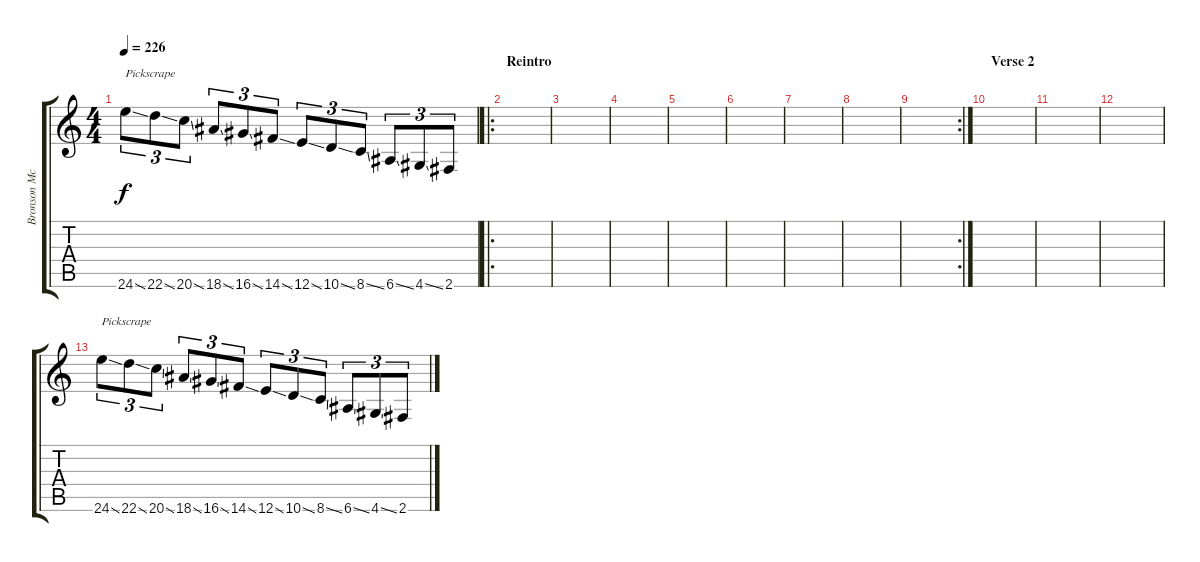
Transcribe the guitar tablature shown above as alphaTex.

\track ("Bronson McDowall (Guitar Fills)" "Bronson Mc") {instrument distortionguitar}
\staff {score tabs}
\tuning (E4 B3 G3 D3 A2 E2) {hide}
\ts (4 4)
\tempo 226
\clef g2
\ks c
24.6{ss}.8{tu (3 2) txt "Pickscrape" dy f} 22.6{ss}.8{tu (3 2)} 20.6{ss}.8{tu (3 2)} 18.6{ss}.8{tu (3 2)} 16.6{ss}.8{tu (3 2)} 14.6{ss}.8{tu (3 2)} 12.6{ss}.8{tu (3 2)} 10.6{ss}.8{tu (3 2)} 8.6{ss}.8{tu (3 2)} 6.6{ss}.8{tu (3 2)} 4.6{ss}.8{tu (3 2)} 2.6.8{tu (3 2)} |
\ro
\section ("" "Reintro")
|
|
|
|
|
|
|
\rc 2
|
\section ("" "Verse 2")
|
|
|
24.6{ss}.8{tu (3 2) txt "Pickscrape"} 22.6{ss}.8{tu (3 2)} 20.6{ss}.8{tu (3 2)} 18.6{ss}.8{tu (3 2)} 16.6{ss}.8{tu (3 2)} 14.6{ss}.8{tu (3 2)} 12.6{ss}.8{tu (3 2)} 10.6{ss}.8{tu (3 2)} 8.6{ss}.8{tu (3 2)} 6.6{ss}.8{tu (3 2)} 4.6{ss}.8{tu (3 2)} 2.6.8{tu (3 2)}
